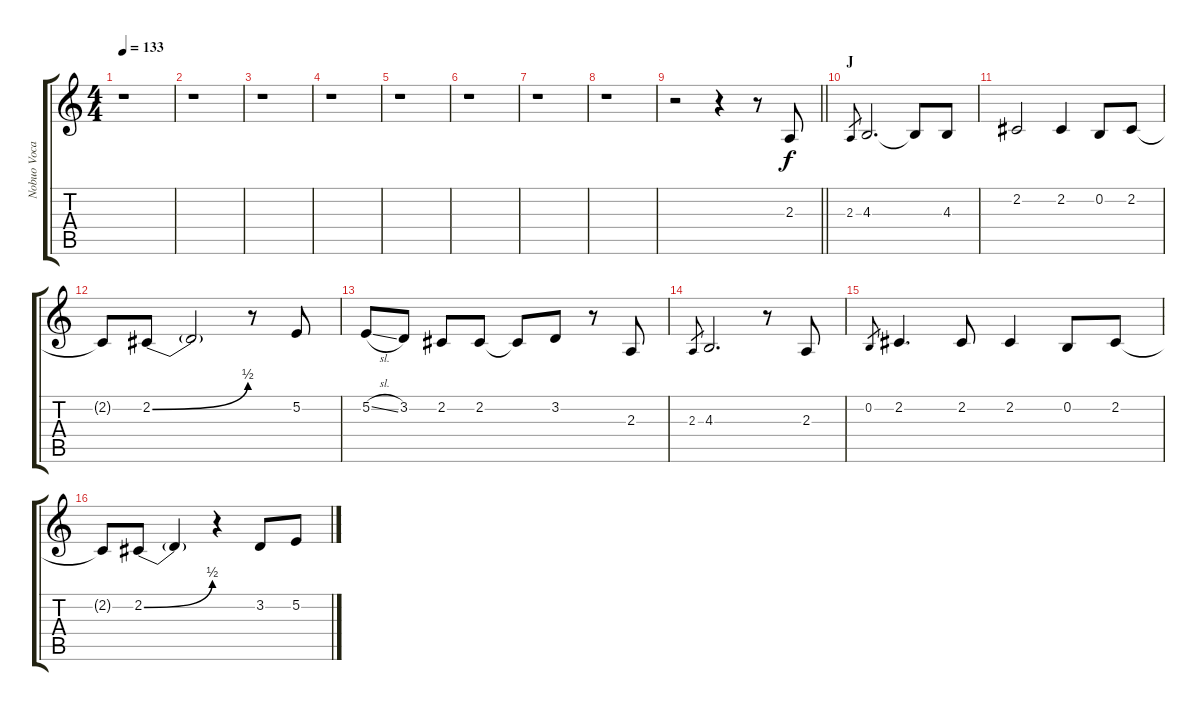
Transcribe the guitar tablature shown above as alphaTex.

\track ("Nobuo Vocals" "Nobuo Voca") {instrument tenorsax}
\staff {score tabs}
\tuning (E4 B3 G3 D3 A2 E2) {hide}
\ts (4 4)
\tempo 133
\clef g2
\ks c
r.1{dy f} |
r.1 |
r.1 |
r.1 |
r.1 |
r.1 |
r.1 |
r.1 |
\barLineRight lightlight
r.2 r.4 r.8 2.3.8 |
\section ("" "J")
2.3.8{gr} 4.3.2{d} 4.3{t}.8 4.3.8 |
2.2.2 2.2.4 0.2.8 2.2.8 |
2.2{t}.8 2.2{be (bend 0 0 60 2)}.8 2.2{t}.2 r.8 5.2.8 |
5.2{sl}.8 3.2.8 2.2.8 2.2.8 2.2{t}.8 3.2.8 r.8 2.3.8 |
2.3.8{gr} 4.3.2{d} r.8 2.3.8 |
0.2.8{gr} 2.2.4{d} 2.2.8 2.2.4 0.2.8 2.2.8 |
2.2{t}.8 2.2{be (bend 0 0 60 2)}.8 2.2{t}.4 r.4 3.2.8 5.2.8
